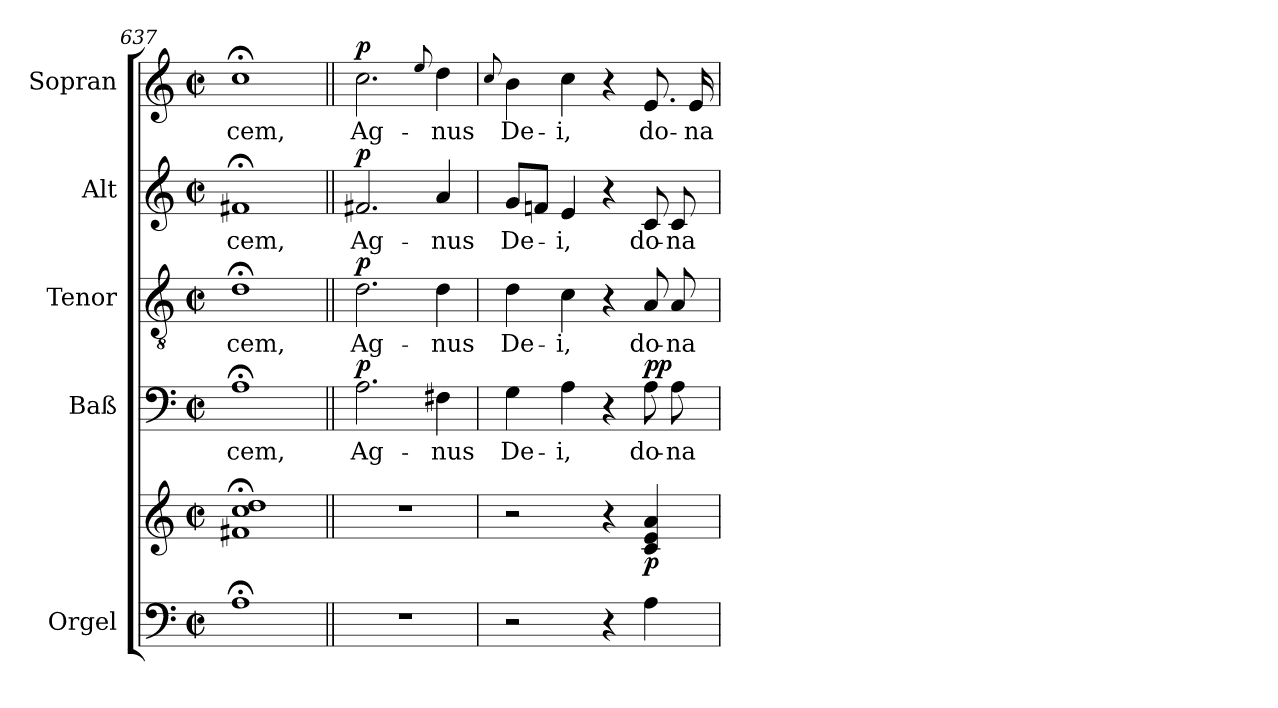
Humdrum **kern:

**kern	**kern	**dynam	**kern	**text	**dynam	**kern	**text	**dynam	**kern	**text	**dynam	**kern	**text	**dynam
*part5	*part5	*part5	*part4	*part4	*part4	*part3	*part3	*part3	*part2	*part2	*part2	*part1	*part1	*part1
*staff6	*staff5	*staff5/6	*staff4	*staff4	*staff4	*staff3	*staff3	*staff3	*staff2	*staff2	*staff2	*staff1	*staff1	*staff1
*I"Orgel	*	*	*I"Baß	*	*	*I"Tenor	*	*	*I"Alt	*	*	*I"Sopran	*	*
*clefF4	*clefG2	*	*clefF4	*	*	*clefGv2	*	*	*clefG2	*	*	*clefG2	*	*
*k[]	*k[]	*	*k[]	*	*	*k[]	*	*	*k[]	*	*	*k[]	*	*
*C:	*C:	*	*C:	*	*	*C:	*	*	*C:	*	*	*C:	*	*
*M2/2	*M2/2	*	*M2/2	*	*	*M2/2	*	*	*M2/2	*	*	*M2/2	*	*
*met(c|)	*met(c|)	*	*met(c|)	*	*	*met(c|)	*	*	*met(c|)	*	*	*met(c|)	*	*
=637	=637	=637	=637	=637	=637	=637	=637	=637	=637	=637	=637	=637	=637	=637
!	!	!	!	!LO:LY:b	!	!	!LO:LY:b	!	!	!LO:LY:b	!	!	!LO:LY:b	!
1A;<	1f#X; 1cc; 1dd;	.	1A;<	-cem,	.	1d;<	-cem,	.	1f#X;<	-cem,	.	1cc;<	-cem,	.
=638||	=638||	=638||	=638||	=638||	=638||	=638||	=638||	=638||	=638||	=638||	=638||	=638||	=638||	=638||
!	!	!	!	!LO:LY:b	!LO:DY:a	!	!LO:LY:b	!LO:DY:a	!	!LO:LY:b	!LO:DY:a	!	!LO:LY:b	!LO:DY:a
1r	1r	.	2.A\	Ag-	p	2.d\	Ag-	p	2.f#X/	Ag-	p	2.cc\	Ag-	p
.	.	.	.	.	.	.	.	.	.	.	.	8qqee/	.	.
!	!	!	!	!LO:LY:b	!	!	!LO:LY:b	!	!	!LO:LY:b	!	!	!LO:LY:b	!
.	.	.	4F#X\	-nus	.	4d\	-nus	.	4a/	-nus	.	4dd\	-nus	.
=639	=639	=639	=639	=639	=639	=639	=639	=639	=639	=639	=639	=639	=639	=639
.	.	.	.	.	.	.	.	.	.	.	.	8qqcc/	.	.
!	!	!	!	!LO:LY:b	!	!	!LO:LY:b	!	!	!LO:LY:b	!	!	!LO:LY:b	!
2r	2r	.	4G\	De-	.	4d\	De-	.	8g/L	De-	.	4b\	De-	.
.	.	.	.	.	.	.	.	.	8fn/J	.	.	.	.	.
!	!	!	!	!LO:LY:b	!	!	!LO:LY:b	!	!	!LO:LY:b	!	!	!LO:LY:b	!
.	.	.	4A\	-i,	.	4c\	-i,	.	4e/	-i,	.	4cc\	-i,	.
4r	4r	.	4r	.	.	4r	.	.	4r	.	.	4r	.	.
!	!	!LO:DY:b	!	!LO:LY:b	!LO:DY:a	!	!LO:LY:b	!	!	!LO:LY:b	!	!	!LO:LY:b	!
4A\	4c/ 4e/ 4a/	p	8A\	do-	pp	8A/	do-	.	8c/	do-	.	8.e/	do-	.
!	!	!	!	!LO:LY:b	!	!	!LO:LY:b	!	!	!LO:LY:b	!	!	!	!
.	.	.	8A\	-na	.	8A/	-na	.	8c/	-na	.	.	.	.
!	!	!	!	!	!	!	!	!	!	!	!	!	!LO:LY:b	!
.	.	.	.	.	.	.	.	.	.	.	.	16e/	-na	.
=	=	=	=	=	=	=	=	=	=	=	=	=	=	=
*-	*-	*-	*-	*-	*-	*-	*-	*-	*-	*-	*-	*-	*-	*-
